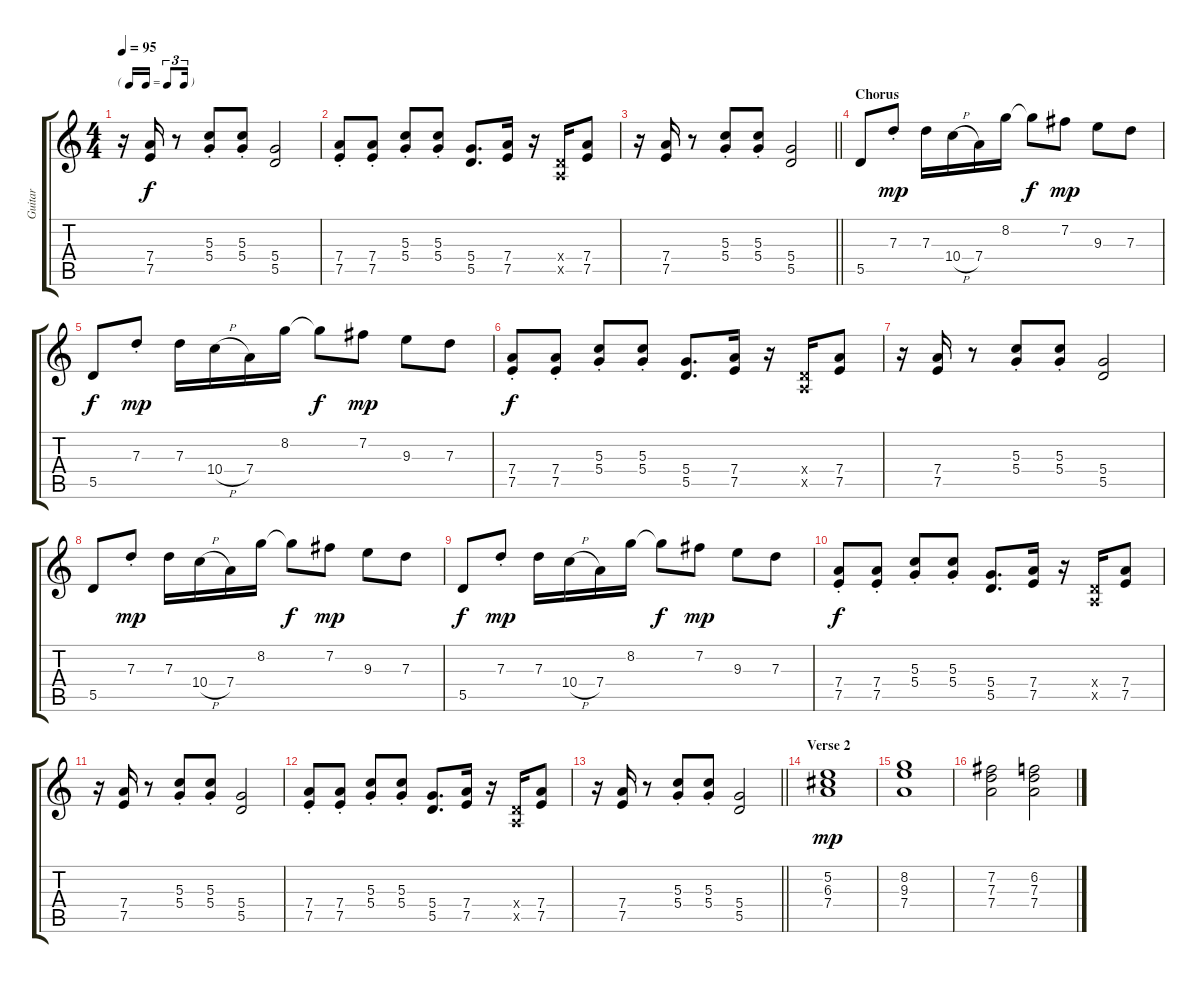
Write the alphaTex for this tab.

\track ("Guitar" "Guitar") {instrument overdrivenguitar}
\staff {score tabs}
\tuning (E4 B3 G3 D3 A2 E2) {hide}
\ts (4 4)
\tf triplet16th
\tempo 95
\clef g2
\ks c
r.16{dy f} (7.4 7.5).16 r.8 (5.3{st} 5.4{st}).8 (5.3{st} 5.4{st}).8 (5.4 5.5).2 |
(7.4{st} 7.5{st}).8 (7.4{st} 7.5{st}).8 (5.3{st} 5.4{st}).8 (5.3{st} 5.4{st}).8 (5.4 5.5).8{d} (7.4 7.5).16 r.16 (0.4{x} 0.5{x}).16 (7.4 7.5).8 |
\barLineRight lightlight
r.16 (7.4 7.5).16 r.8 (5.3{st} 5.4{st}).8 (5.3{st} 5.4{st}).8 (5.4 5.5).2 |
\section ("" "Chorus")
5.5.8 7.3{st}.8{dy mp} 7.3.16 10.4{h}.16 7.4.16 8.2.16 8.2{t}.8{dy f} 7.2.8{dy mp} 9.3.8 7.3.8 |
5.5.8{dy f} 7.3{st}.8{dy mp} 7.3.16 10.4{h}.16 7.4.16 8.2.16 8.2{t}.8{dy f} 7.2.8{dy mp} 9.3.8 7.3.8 |
(7.4{st} 7.5{st}).8{dy f} (7.4{st} 7.5{st}).8 (5.3{st} 5.4{st}).8 (5.3{st} 5.4{st}).8 (5.4 5.5).8{d} (7.4 7.5).16 r.16 (0.4{x} 0.5{x}).16 (7.4 7.5).8 |
r.16 (7.4 7.5).16 r.8 (5.3{st} 5.4{st}).8 (5.3{st} 5.4{st}).8 (5.4 5.5).2 |
5.5.8 7.3{st}.8{dy mp} 7.3.16 10.4{h}.16 7.4.16 8.2.16 8.2{t}.8{dy f} 7.2.8{dy mp} 9.3.8 7.3.8 |
5.5.8{dy f} 7.3{st}.8{dy mp} 7.3.16 10.4{h}.16 7.4.16 8.2.16 8.2{t}.8{dy f} 7.2.8{dy mp} 9.3.8 7.3.8 |
(7.4{st} 7.5{st}).8{dy f} (7.4{st} 7.5{st}).8 (5.3{st} 5.4{st}).8 (5.3{st} 5.4{st}).8 (5.4 5.5).8{d} (7.4 7.5).16 r.16 (0.4{x} 0.5{x}).16 (7.4 7.5).8 |
r.16 (7.4 7.5).16 r.8 (5.3{st} 5.4{st}).8 (5.3{st} 5.4{st}).8 (5.4 5.5).2 |
(7.4{st} 7.5{st}).8 (7.4{st} 7.5{st}).8 (5.3{st} 5.4{st}).8 (5.3{st} 5.4{st}).8 (5.4 5.5).8{d} (7.4 7.5).16 r.16 (0.4{x} 0.5{x}).16 (7.4 7.5).8 |
\barLineRight lightlight
r.16 (7.4 7.5).16 r.8 (5.3{st} 5.4{st}).8 (5.3{st} 5.4{st}).8 (5.4 5.5).2 |
\section ("" "Verse 2")
(5.2 6.3 7.4).1{dy mp} |
(8.2 9.3 7.4).1 |
(7.2 7.3 7.4).2 (6.2 7.3 7.4).2
